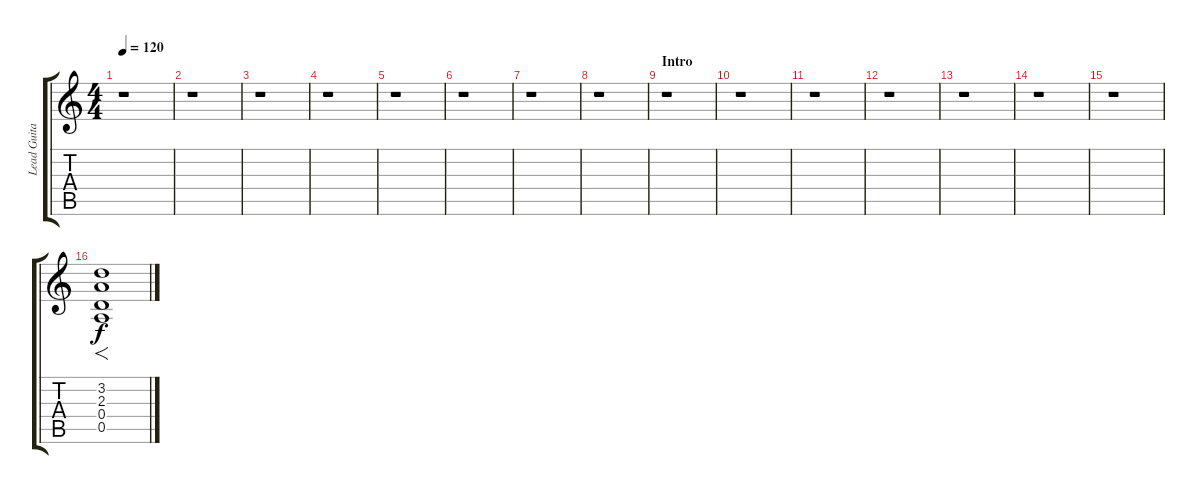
\track ("Lead Guitar" "Lead Guita") {instrument distortionguitar}
\staff {score tabs}
\tuning (E4 B3 G3 D3 A2 E2) {hide}
\ts (4 4)
\tempo 120
\clef g2
\ks c
r.1{dy f instrument distortionguitar} |
r.1 |
r.1 |
r.1 |
r.1 |
r.1 |
r.1 |
r.1 |
\section ("" "Intro")
r.1 |
r.1 |
r.1 |
r.1 |
r.1 |
r.1 |
r.1 |
(3.2 2.3 0.4 0.5).1{f}
